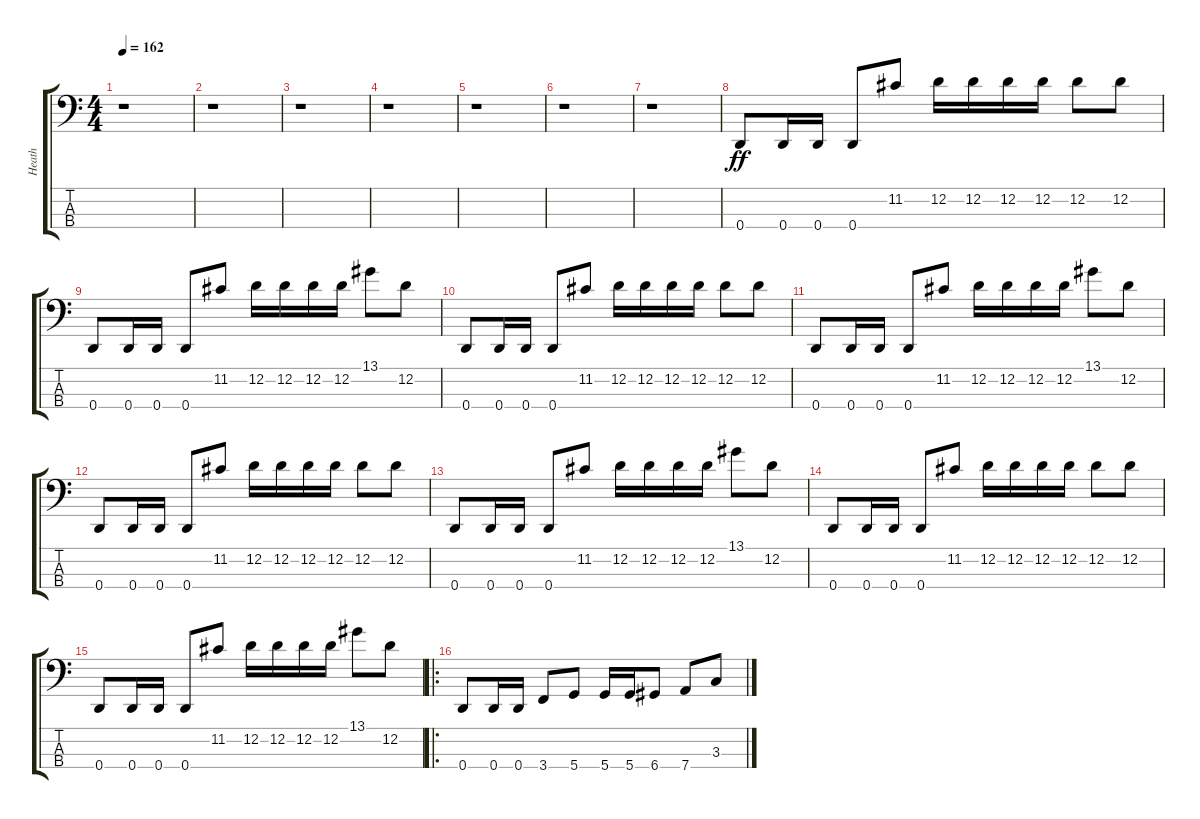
\track ("Heath" "Heath") {instrument electricbassfinger}
\staff {score tabs}
\tuning (G2 D2 A1 D1) {hide}
\ts (4 4)
\tempo 162
\clef f4
\ks c
r.1{dy ff instrument electricbassfinger} |
r.1 |
r.1 |
r.1 |
r.1 |
r.1 |
r.1 |
0.4.8 0.4.16 0.4.16 0.4.8 11.2.8 12.2.16 12.2.16 12.2.16 12.2.16 12.2.8 12.2.8 |
0.4.8 0.4.16 0.4.16 0.4.8 11.2.8 12.2.16 12.2.16 12.2.16 12.2.16 13.1.8 12.2.8 |
0.4.8 0.4.16 0.4.16 0.4.8 11.2.8 12.2.16 12.2.16 12.2.16 12.2.16 12.2.8 12.2.8 |
0.4.8 0.4.16 0.4.16 0.4.8 11.2.8 12.2.16 12.2.16 12.2.16 12.2.16 13.1.8 12.2.8 |
0.4.8 0.4.16 0.4.16 0.4.8 11.2.8 12.2.16 12.2.16 12.2.16 12.2.16 12.2.8 12.2.8 |
0.4.8 0.4.16 0.4.16 0.4.8 11.2.8 12.2.16 12.2.16 12.2.16 12.2.16 13.1.8 12.2.8 |
0.4.8 0.4.16 0.4.16 0.4.8 11.2.8 12.2.16 12.2.16 12.2.16 12.2.16 12.2.8 12.2.8 |
0.4.8 0.4.16 0.4.16 0.4.8 11.2.8 12.2.16 12.2.16 12.2.16 12.2.16 13.1.8 12.2.8 |
\ro
0.4.8 0.4.16 0.4.16 3.4.8 5.4.8 5.4.16 5.4.16 6.4.8 7.4.8 3.3.8
